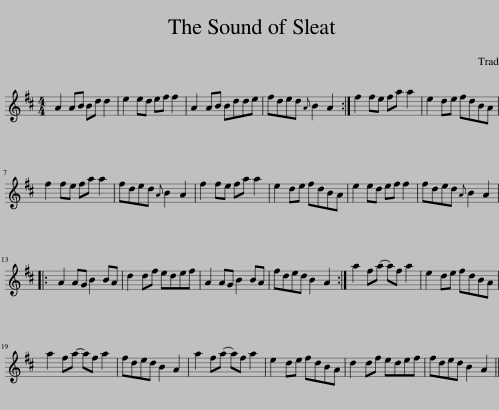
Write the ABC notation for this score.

X:1
L:1/8
M:4/4
I:linebreak $
K:D
V:1 treble
V:1
 A2 AB Bd d2 | e2 ed ef f2 | A2 AB Bdde | fded{A} B2 A2 :| f2 fe fa a2 | %5
 e2 de fdBA |$ f2 fe fa a2 | fded{A} B2 A2 | f2 fe fa a2 | e2 de fdBA | %10
 e2 ed ef f2 | fded{A} B2 A2 |:$ A2 AG B2 BA | d2 df edef | A2 AG B2 BA | %15
 fded B2 A2 :| a2 f(a a)f a2 | e2 de fdBA |$ a2 fa- af a2 | fded B2 A2 | %20
 a2 f(a a)f a2 | e2 de fdBA | d2 df edef | fded B2 A2 || %24
